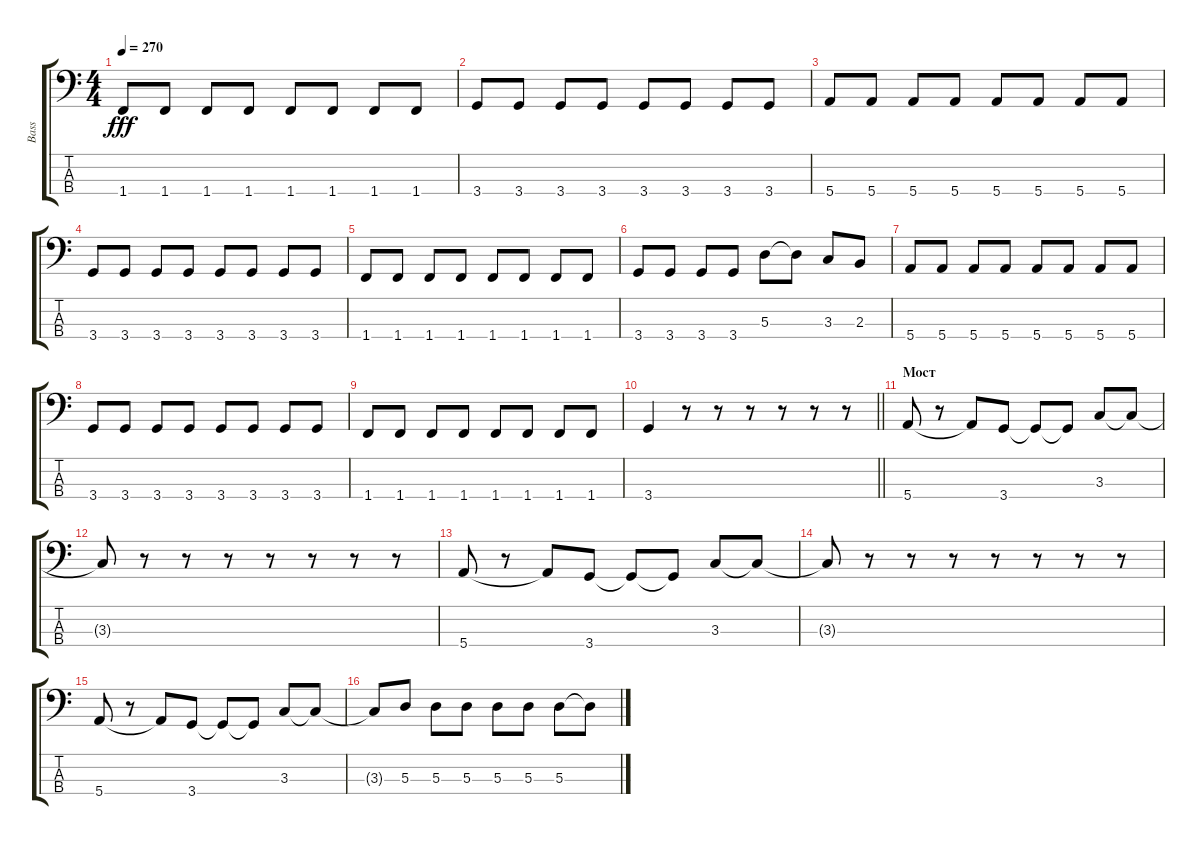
\track ("Bass" "Bass") {instrument electricbassfinger}
\staff {score tabs}
\tuning (G2 D2 A1 E1) {hide}
\ts (4 4)
\tempo 270
\clef f4
\ks c
1.4.8{dy fff} 1.4.8 1.4.8 1.4.8 1.4.8 1.4.8 1.4.8 1.4.8 |
3.4.8 3.4.8 3.4.8 3.4.8 3.4.8 3.4.8 3.4.8 3.4.8 |
5.4.8 5.4.8 5.4.8 5.4.8 5.4.8 5.4.8 5.4.8 5.4.8 |
3.4.8 3.4.8 3.4.8 3.4.8 3.4.8 3.4.8 3.4.8 3.4.8 |
1.4.8 1.4.8 1.4.8 1.4.8 1.4.8 1.4.8 1.4.8 1.4.8 |
3.4.8 3.4.8 3.4.8 3.4.8 5.3.8 5.3{t}.8 3.3.8 2.3.8 |
5.4.8 5.4.8 5.4.8 5.4.8 5.4.8 5.4.8 5.4.8 5.4.8 |
3.4.8 3.4.8 3.4.8 3.4.8 3.4.8 3.4.8 3.4.8 3.4.8 |
1.4.8 1.4.8 1.4.8 1.4.8 1.4.8 1.4.8 1.4.8 1.4.8 |
\barLineRight lightlight
3.4.4 r.8 r.8 r.8 r.8 r.8 r.8 |
\section ("" "Мост")
5.4.8 r.8 5.4{t}.8 3.4.8 3.4{t}.8 3.4{t}.8 3.3.8 3.3{t}.8 |
3.3{t}.8 r.8 r.8 r.8 r.8 r.8 r.8 r.8 |
5.4.8 r.8 5.4{t}.8 3.4.8 3.4{t}.8 3.4{t}.8 3.3.8 3.3{t}.8 |
3.3{t}.8 r.8 r.8 r.8 r.8 r.8 r.8 r.8 |
5.4.8 r.8 5.4{t}.8 3.4.8 3.4{t}.8 3.4{t}.8 3.3.8 3.3{t}.8 |
3.3{t}.8 5.3.8 5.3.8 5.3.8 5.3.8 5.3.8 5.3.8 5.3{t}.8
